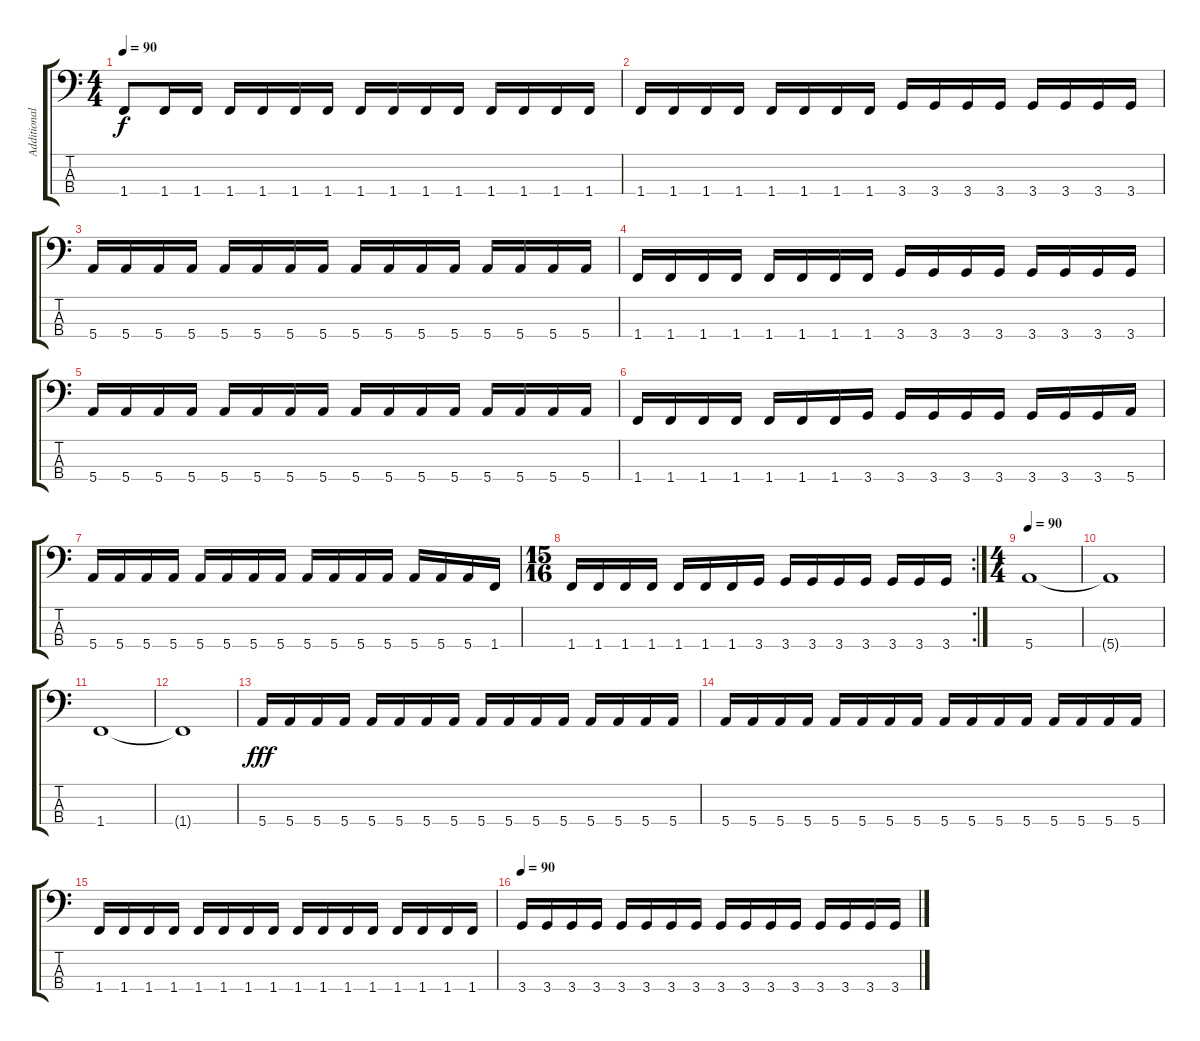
\track ("Additional Player" "Additional") {instrument electricbasspick}
\staff {score tabs}
\tuning (G2 D2 A1 E1) {hide}
\ts (4 4)
\tempo 90
\clef f4
\ks c
1.4.8{dy f} 1.4.16 1.4.16 1.4.16 1.4.16 1.4.16 1.4.16 1.4.16 1.4.16 1.4.16 1.4.16 1.4.16 1.4.16 1.4.16 1.4.16 |
1.4.16 1.4.16 1.4.16 1.4.16 1.4.16 1.4.16 1.4.16 1.4.16 3.4.16 3.4.16 3.4.16 3.4.16 3.4.16 3.4.16 3.4.16 3.4.16 |
5.4.16 5.4.16 5.4.16 5.4.16 5.4.16 5.4.16 5.4.16 5.4.16 5.4.16 5.4.16 5.4.16 5.4.16 5.4.16 5.4.16 5.4.16 5.4.16 |
1.4.16 1.4.16 1.4.16 1.4.16 1.4.16 1.4.16 1.4.16 1.4.16 3.4.16 3.4.16 3.4.16 3.4.16 3.4.16 3.4.16 3.4.16 3.4.16 |
5.4.16 5.4.16 5.4.16 5.4.16 5.4.16 5.4.16 5.4.16 5.4.16 5.4.16 5.4.16 5.4.16 5.4.16 5.4.16 5.4.16 5.4.16 5.4.16 |
1.4.16 1.4.16 1.4.16 1.4.16 1.4.16 1.4.16 1.4.16 3.4.16 3.4.16 3.4.16 3.4.16 3.4.16 3.4.16 3.4.16 3.4.16 5.4.16 |
5.4.16 5.4.16 5.4.16 5.4.16 5.4.16 5.4.16 5.4.16 5.4.16 5.4.16 5.4.16 5.4.16 5.4.16 5.4.16 5.4.16 5.4.16 1.4.16 |
\rc 2
\ts (15 16)
1.4.16 1.4.16 1.4.16 1.4.16 1.4.16 1.4.16 1.4.16 3.4.16 3.4.16 3.4.16 3.4.16 3.4.16 3.4.16 3.4.16 3.4.16 |
\ts (4 4)
\tempo 90
5.4.1 |
5.4{t}.1 |
1.4.1 |
1.4{t}.1 |
5.4.16{dy fff} 5.4.16 5.4.16 5.4.16 5.4.16 5.4.16 5.4.16 5.4.16 5.4.16 5.4.16 5.4.16 5.4.16 5.4.16 5.4.16 5.4.16 5.4.16 |
5.4.16 5.4.16 5.4.16 5.4.16 5.4.16 5.4.16 5.4.16 5.4.16 5.4.16 5.4.16 5.4.16 5.4.16 5.4.16 5.4.16 5.4.16 5.4.16 |
1.4.16 1.4.16 1.4.16 1.4.16 1.4.16 1.4.16 1.4.16 1.4.16 1.4.16 1.4.16 1.4.16 1.4.16 1.4.16 1.4.16 1.4.16 1.4.16 |
\tempo 90
3.4.16 3.4.16 3.4.16 3.4.16 3.4.16 3.4.16 3.4.16 3.4.16 3.4.16 3.4.16 3.4.16 3.4.16 3.4.16 3.4.16 3.4.16 3.4.16
